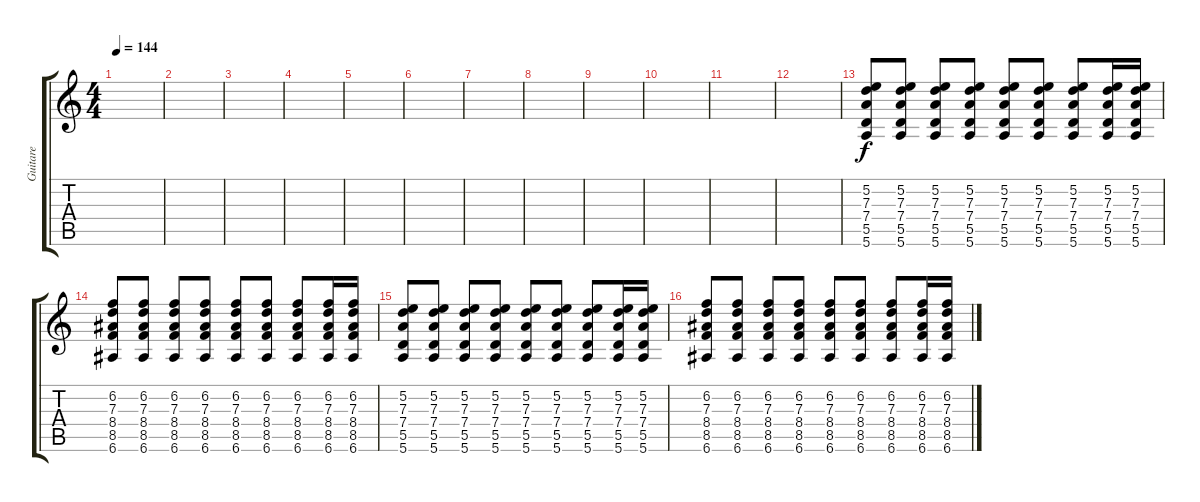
\track ("Guitare" "Guitare") {instrument acousticguitarsteel}
\staff {score tabs}
\tuning (E4 B3 G3 D3 A2 E2) {hide}
\ts (4 4)
\tempo 144
\clef g2
\ks c
|
|
|
|
|
|
|
|
|
|
|
|
(5.2 7.3 7.4 5.5 5.6).8 (5.2 7.3 7.4 5.5 5.6).8 (5.2 7.3 7.4 5.5 5.6).8 (5.2 7.3 7.4 5.5 5.6).8 (5.2 7.3 7.4 5.5 5.6).8 (5.2 7.3 7.4 5.5 5.6).8 (5.2 7.3 7.4 5.5 5.6).8 (5.2 7.3 7.4 5.5 5.6).16 (5.2 7.3 7.4 5.5 5.6).16 |
(6.2 7.3 8.4 8.5 6.6).8 (6.2 7.3 8.4 8.5 6.6).8 (6.2 7.3 8.4 8.5 6.6).8 (6.2 7.3 8.4 8.5 6.6).8 (6.2 7.3 8.4 8.5 6.6).8 (6.2 7.3 8.4 8.5 6.6).8 (6.2 7.3 8.4 8.5 6.6).8 (6.2 7.3 8.4 8.5 6.6).16 (6.2 7.3 8.4 8.5 6.6).16 |
(5.2 7.3 7.4 5.5 5.6).8 (5.2 7.3 7.4 5.5 5.6).8 (5.2 7.3 7.4 5.5 5.6).8 (5.2 7.3 7.4 5.5 5.6).8 (5.2 7.3 7.4 5.5 5.6).8 (5.2 7.3 7.4 5.5 5.6).8 (5.2 7.3 7.4 5.5 5.6).8 (5.2 7.3 7.4 5.5 5.6).16 (5.2 7.3 7.4 5.5 5.6).16 |
(6.2 7.3 8.4 8.5 6.6).8 (6.2 7.3 8.4 8.5 6.6).8 (6.2 7.3 8.4 8.5 6.6).8 (6.2 7.3 8.4 8.5 6.6).8 (6.2 7.3 8.4 8.5 6.6).8 (6.2 7.3 8.4 8.5 6.6).8 (6.2 7.3 8.4 8.5 6.6).8 (6.2 7.3 8.4 8.5 6.6).16 (6.2 7.3 8.4 8.5 6.6).16
